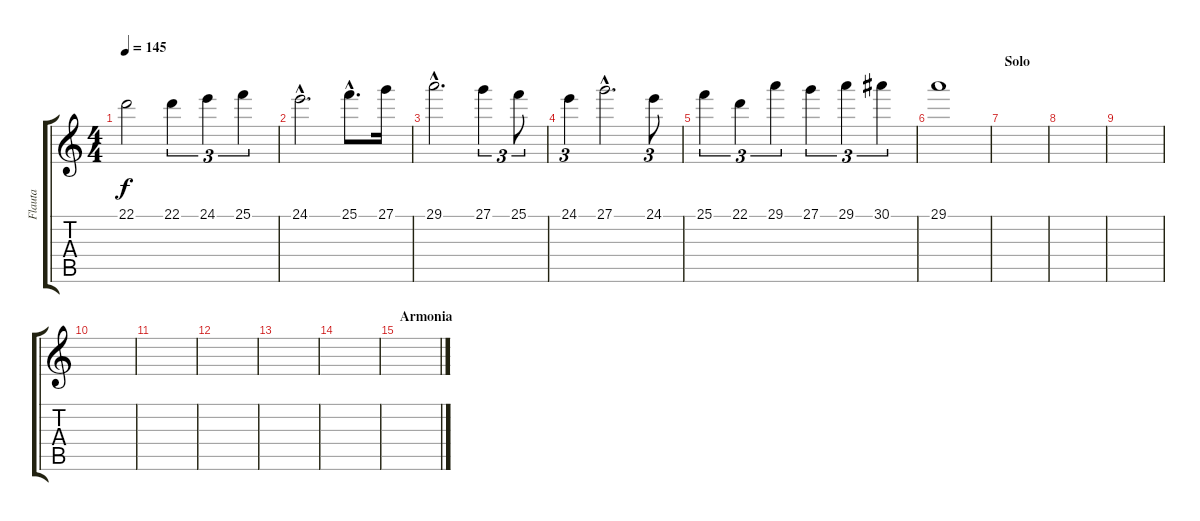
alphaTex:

\track ("Flauta" "Flauta") {instrument flute}
\staff {score tabs}
\tuning (E4 B3 G3 D3 A2 E2) {hide}
\ts (4 4)
\tempo 145
\clef g2
\ks c
22.1.2{dy f} 22.1.4{tu (3 2)} 24.1.4{tu (3 2)} 25.1.4{tu (3 2)} |
24.1{hac}.2{d} 25.1{hac}.8{d} 27.1.16 |
29.1{hac}.2{d} 27.1.4{tu (3 2)} 25.1.8{tu (3 2)} |
24.1.4{tu (3 2)} 27.1{hac}.2{d} 24.1.8{tu (3 2)} |
25.1.4{tu (3 2)} 22.1.4{tu (3 2)} 29.1.4{tu (3 2)} 27.1.4{tu (3 2)} 29.1.4{tu (3 2)} 30.1.4{tu (3 2)} |
29.1.1 |
\section ("" "Solo")
|
|
|
|
|
|
|
|
\section ("" "Armonia")
